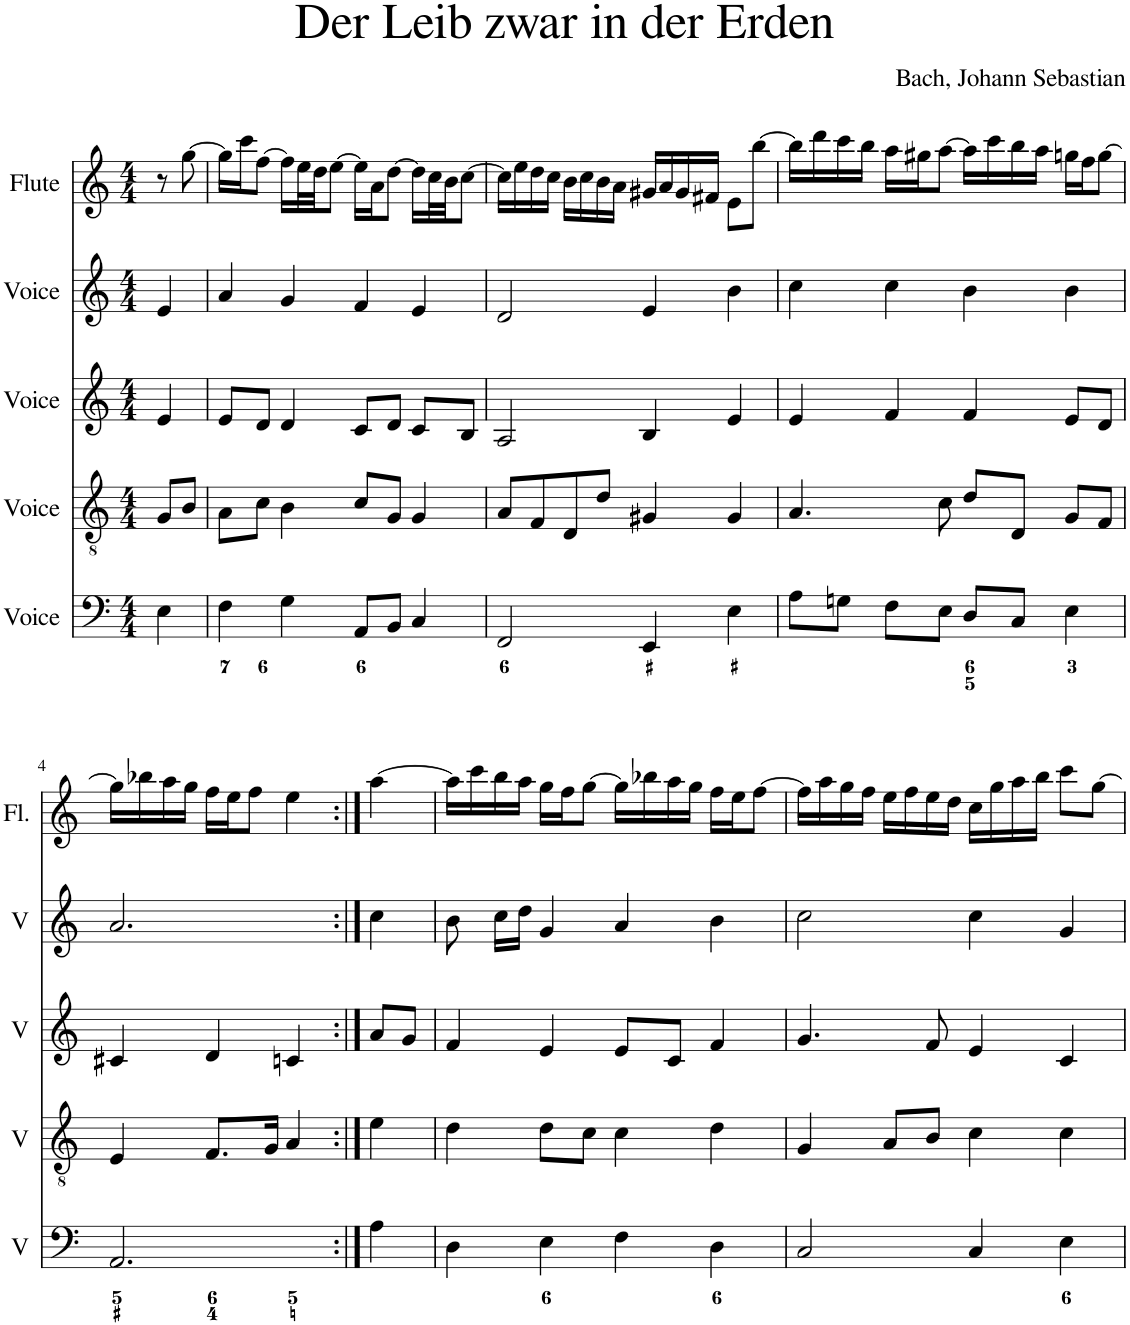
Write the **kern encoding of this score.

**kern	**kern	**kern	**kern	**kern
*part5	*part4	*part3	*part2	*part1
*staff5	*staff4	*staff3	*staff2	*staff1
*I"Voice	*I"Voice	*I"Voice	*I"Voice	*I"Flute
*I'V	*I'V	*I'V	*I'V	*I'Fl.
*clefF4	*clefGv2	*clefG2	*clefG2	*clefG2
*k[]	*k[]	*k[]	*k[]	*k[]
*M4/4	*M4/4	*M4/4	*M4/4	*M4/4
=	=	=	=	=
4E\	8G/L	4e/	4e/	8r
.	8B/J	.	.	[8gg\
=1	=1	=1	=1	=1
4F\	8A\L	8e/L	4a/	16gg\LL]
.	.	.	.	16ccc\J
.	8c\J	8d/J	.	[8ff\J
4G\	4B\	4d/	4g/	16ff\LL]
.	.	.	.	32ee\L
.	.	.	.	32dd\JJ
.	.	.	.	[8ee\J
8AA/L	8c/L	8c/L	4f/	16ee\LL]
.	.	.	.	16a\J
8BB/J	8G/J	8d/J	.	[8dd\J
4C/	4G/	8c/L	4e/	16dd\LL]
.	.	.	.	32cc\L
.	.	.	.	32b\JJ
.	.	8B/J	.	[8cc\J
=2	=2	=2	=2	=2
2FF/	8A/L	2A/	2d/	16cc\LL]
.	.	.	.	16ee\
.	8F/	.	.	16dd\
.	.	.	.	16cc\JJ
.	8D/	.	.	16b\LL
.	.	.	.	16cc\
.	8d/J	.	.	16b\
.	.	.	.	16a\JJ
4EE/	4G#X/	4B/	4e/	16g#X/LL
.	.	.	.	16a/
.	.	.	.	16g#/
.	.	.	.	16f#X/JJ
4E\	4G#/	4e/	4b\	8e\L
.	.	.	.	[8bb\J
=3	=3	=3	=3	=3
8A\L	4.A/	4e/	4cc\	16bb\LL]
.	.	.	.	16ddd\
8Gn\J	.	.	.	16ccc\
.	.	.	.	16bb\JJ
8F\L	.	4f/	4cc\	16aa\LL
.	.	.	.	16gg#X\J
8E\J	8c\	.	.	[8aa\J
8D/L	8d/L	4f/	4b\	16aa\LL]
.	.	.	.	16ccc\
8C/J	8D/J	.	.	16bb\
.	.	.	.	16aa\JJ
4E\	8G/L	8e/L	4b\	16ggn\LL
.	.	.	.	16ff\J
.	8F/J	8d/J	.	[8gg\J
!!LO:LB:g=z
=4	=4	=4	=4	=4
2.AA/	4E/	4c#X/	2.a/	16gg\LL]
.	.	.	.	16bb-X\
.	.	.	.	16aa\
.	.	.	.	16gg\JJ
.	8.F/L	4d/	.	16ff\LL
.	.	.	.	16ee\J
.	.	.	.	8ff\J
.	16G/Jk	.	.	.
.	4A/	4cn/	.	4ee\
=4X1:|!	=4X1:|!	=4X1:|!	=4X1:|!	=4X1:|!
4A\	4e\	8a/L	4cc\	[4aa\
.	.	8g/J	.	.
=5	=5	=5	=5	=5
4D\	4d\	4f/	8b\	16aa\LL]
.	.	.	.	16ccc\
.	.	.	16cc\LL	16bb\
.	.	.	16dd\JJ	16aa\JJ
4E\	8d\L	4e/	4g/	16gg\LL
.	.	.	.	16ff\J
.	8c\J	.	.	[8gg\J
4F\	4c\	8e/L	4a/	16gg\LL]
.	.	.	.	16bb-X\
.	.	8c/J	.	16aa\
.	.	.	.	16gg\JJ
4D\	4d\	4f/	4b\	16ff\LL
.	.	.	.	16ee\J
.	.	.	.	[8ff\J
=6	=6	=6	=6	=6
2C/	4G/	4.g/	2cc\	16ff\LL]
.	.	.	.	16aa\
.	.	.	.	16gg\
.	.	.	.	16ff\JJ
.	8A/L	.	.	16ee\LL
.	.	.	.	16ff\
.	8B/J	8f/	.	16ee\
.	.	.	.	16dd\JJ
4C/	4c\	4e/	4cc\	16cc\LL
.	.	.	.	16gg\
.	.	.	.	16aa\
.	.	.	.	16bb\JJ
4E\	4c\	4c/	4g/	8ccc\L
.	.	.	.	[8gg\J
=	=	=	=	=
*-	*-	*-	*-	*-
